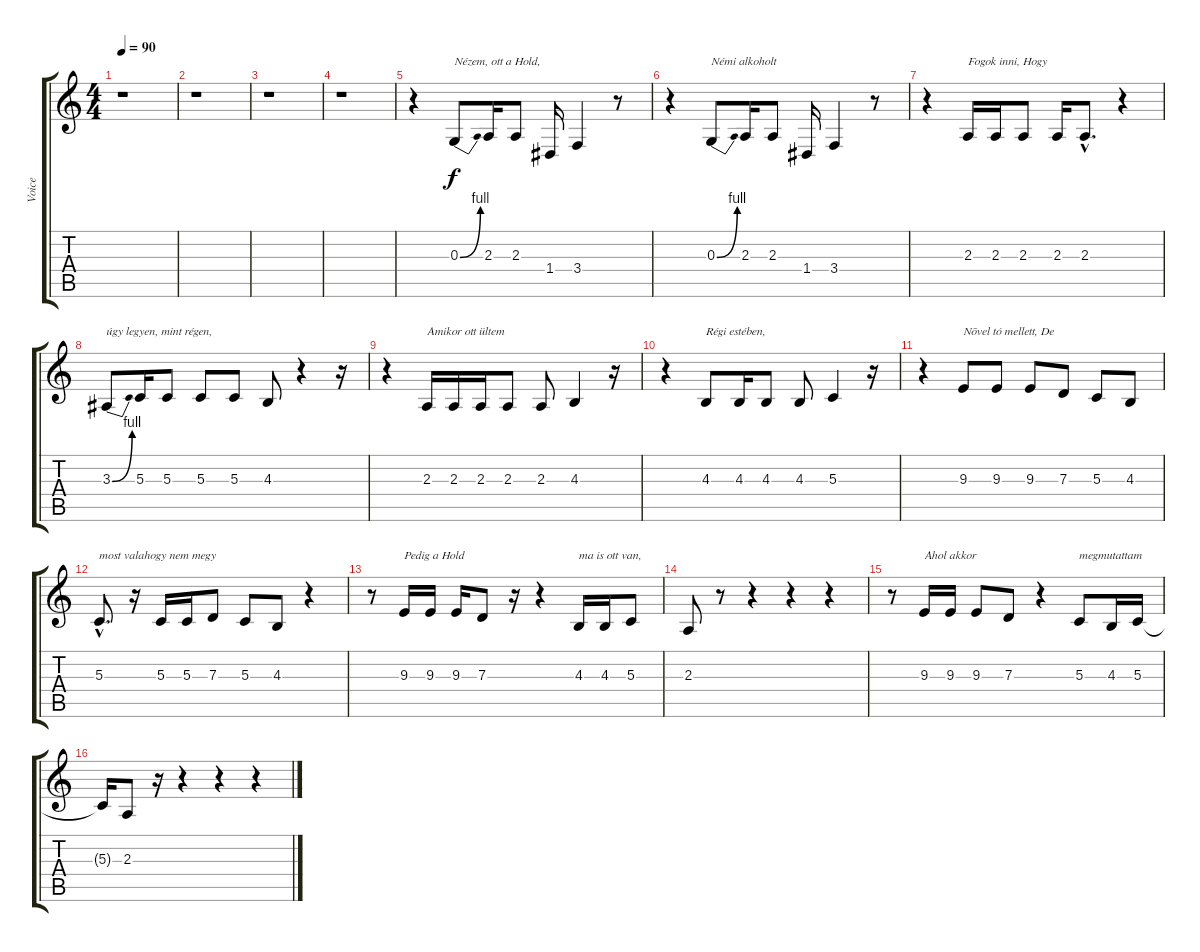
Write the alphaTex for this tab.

\track ("Voice" "Voice") {instrument altosax}
\staff {score tabs}
\tuning (E4 B3 G3 D3 A2 E2) {hide}
\ts (4 4)
\tempo 90
\clef g2
\ks c
r.1{dy f instrument altosax} |
r.1 |
r.1 |
r.1 |
r.4 0.3{be (bend 0 0 60 4)}.8{txt "Nézem, ott a Hold,"} 2.3.16 2.3.8 1.4.16 3.4.4 r.8 |
r.4 0.3{be (bend 0 0 60 4)}.8{txt "Némi alkoholt"} 2.3.16 2.3.8 1.4.16 3.4.4 r.8 |
r.4 2.3.16{txt "Fogok inni, Hogy"} 2.3.16 2.3.8 2.3.16 2.3{hac}.8{d} r.4 |
3.3{be (bend 0 0 60 4)}.8{txt "úgy legyen, mint régen,"} 5.3.16 5.3.8 5.3.8 5.3.8 4.3.8 r.4 r.16 |
r.4 2.3.16{txt "Amikor ott ültem"} 2.3.16 2.3.16 2.3.8 2.3.8 4.3.4 r.16 |
r.4 4.3.8{txt "Régi estében,"} 4.3.16 4.3.8 4.3.8 5.3.4 r.16 |
r.4 9.3.8{txt "Nõvel tó mellett, De"} 9.3.8 9.3.8 7.3.8 5.3.8 4.3.8 |
5.3{hac}.8{d txt "most valahogy nem megy"} r.16 5.3.16 5.3.16 7.3.8 5.3.8 4.3.8 r.4 |
r.8 9.3.16{txt "Pedig a Hold"} 9.3.16 9.3.16 7.3.8 r.16 r.4 4.3.16{txt "ma is ott van,"} 4.3.16 5.3.8 |
2.3.8 r.8 r.4 r.4 r.4 |
r.8 9.3.16{txt "Ahol akkor"} 9.3.16 9.3.8 7.3.8 r.4 5.3.8{txt "megmutattam"} 4.3.16 5.3.16 |
5.3{t}.16 2.3.8 r.16 r.4 r.4 r.4
